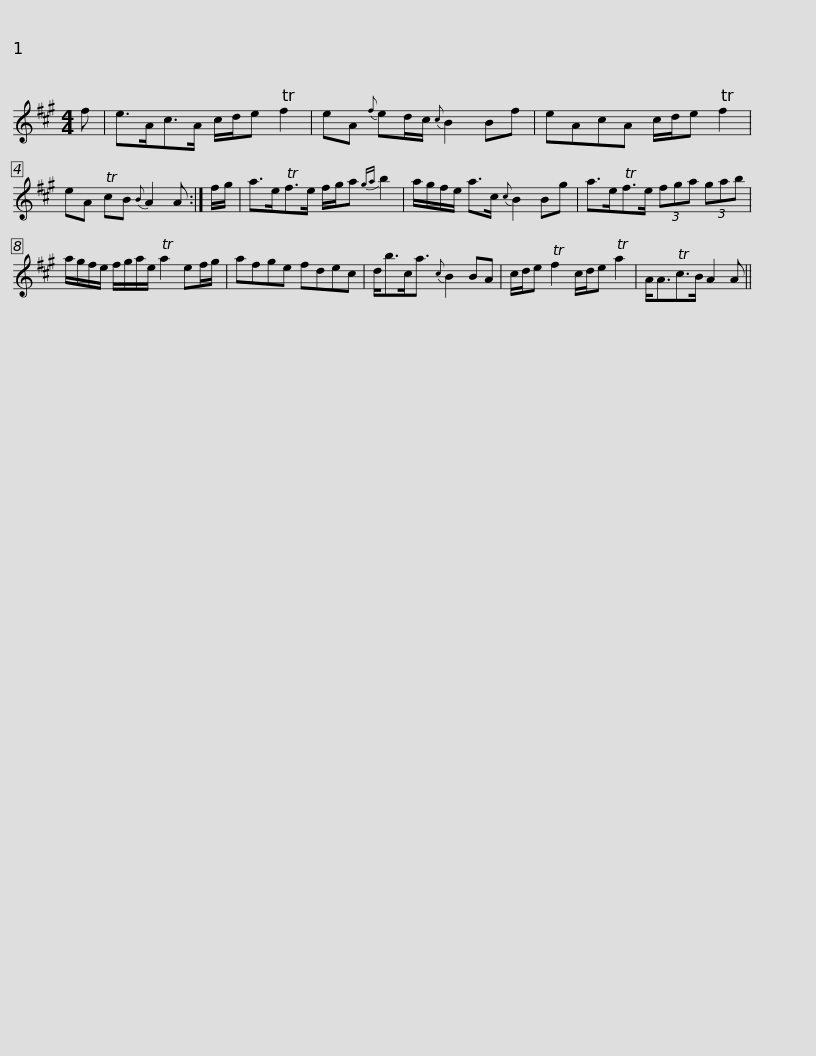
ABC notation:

X:1
L:1/8
M:4/4
I:linebreak $
K:A
V:1 treble
V:1
 f | e>Ac>A c/d/e Tf2 | eA{f} ed/c/{c} B2 Bf | eAcA c/d/e Tf2 | eA TcB{B} A2 A :| %5
 f/g/ |$ a>eTf>e f/g/a{ga} b2 | a/g/f/e/ a>c{c} B2 Bg | a>eTf>e (3fga (3gab | a/g/f/e/ f/g/a/e/ Ta2 ef/g/ |$ %10
 afge fdec | d<bc<a{c} B2 BA | c/d/e Tf2 c/d/e Ta2 | A<ATc>B A2 A || %14
